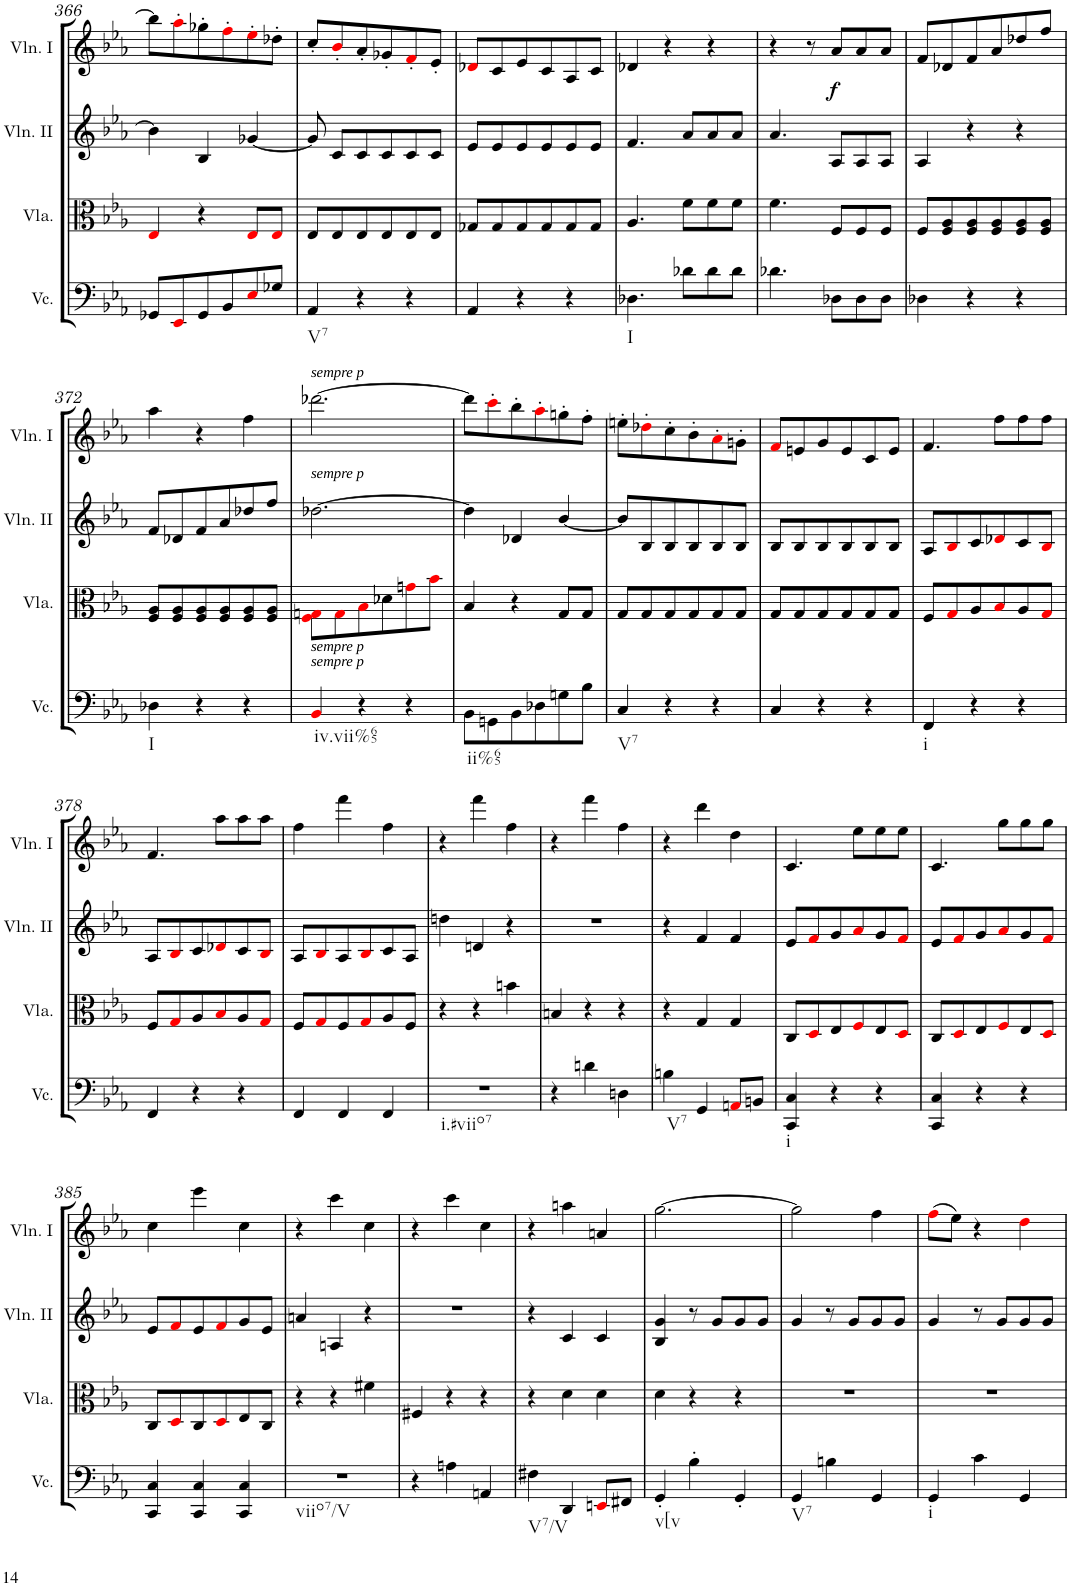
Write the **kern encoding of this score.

**kern	**kern	**kern	**kern	**dynam
*part4	*part3	*part2	*part1	*part1
*staff4	*staff3	*staff2	*staff1	*staff1
*I"Violoncello	*I"Viola	*I"Violin II	*I"Violin I	*
*I'Vc.	*I'Vla.	*I'Vln. II	*I'Vln. I	*
!!LO:PB:g=z
*clefF4	*clefC3	*clefG2	*clefG2	*
*k[b-e-a-]	*k[b-e-a-]	*k[b-e-a-]	*k[b-e-a-]	*
*c:	*c:	*c:	*c:	*
*M3/4	*M3/4	*M3/4	*M3/4	*
=366	=366	=366	=366	=366
8GG-X/L	4E-i/	4b-\]	8bb-\L]	.
8EE-i/	.	.	8aa-'i\	.
8GG-/	4r	4B-/	8gg-X'\	.
8BB-/	.	.	8ff'i\	.
8E-i/	8E-i/L	[4g-X/	8ee-'i\	.
8G-X/J	8E-i/J	.	8dd-X'\J	.
=367	=367	=367	=367	=367
!LO:TX:b:t=V7	!	!	!	!
4AA-/	8E-/L	8g-/]	8cc'/L	.
.	8E-/	8c/L	8b-'i/	.
4r	8E-/	8c/	8a-'/	.
.	8E-/	8c/	8g-X'/	.
4r	8E-/	8c/	8f'i/	.
.	8E-/J	8c/J	8e-'/J	.
=368	=368	=368	=368	=368
4AA-/	8G-X/L	8e-/L	8d-Xi/L	.
.	8G-/	8e-/	8c/	.
4r	8G-/	8e-/	8e-/	.
.	8G-/	8e-/	8c/	.
4r	8G-/	8e-/	8A-/	.
.	8G-/J	8e-/J	8c/J	.
=369	=369	=369	=369	=369
!LO:TX:b:t=I	!	!	!	!
4.D-X\	4.A-/	4.f/	4d-X/	.
.	.	.	4r	.
8d-X\L	8f\L	8a-/L	.	.
8d-\	8f\	8a-/	4r	.
8d-\J	8f\J	8a-/J	.	.
=370	=370	=370	=370	=370
4.d-X\	4.f\	4.a-/	4r	.
.	.	.	8r	.
!	!	!	!	!LO:DY:b
8D-X\L	8F/L	8A-/L	8a-/L	f
8D-\	8F/	8A-/	8a-/	.
8D-\J	8F/J	8A-/J	8a-/J	.
=371	=371	=371	=371	=371
4D-X\	8F/L	4A-/	8f/L	.
.	8F/ 8A-/	.	8d-X/	.
4r	8F/ 8A-/	4r	8f/	.
.	8F/ 8A-/	.	8a-/	.
4r	8F/ 8A-/	4r	8dd-X/	.
.	8F/ 8A-/J	.	8ff/J	.
!!LO:LB:g=z
=372	=372	=372	=372	=372
!LO:TX:b:t=I	!	!	!	!
4D-X\	8F/ 8A-/L	8f/L	4aa-\	.
.	8F/ 8A-/	8d-X/	.	.
4r	8F/ 8A-/	8f/	4r	.
.	8F/ 8A-/	8a-/	.	.
4r	8F/ 8A-/	8dd-X/	4ff\	.
.	8F/ 8A-/J	8ff/J	.	.
=373	=373	=373	=373	=373
!	!	!	!LO:TX:a:i:t=sempre p	!
!	!	!LO:TX:a:i:t=sempre p	!	!
!LO:TX:a:i:t=sempre p	!	!	!	!
!LO:TX:a:i:t=sempre p	!	!	!	!
!LO:TX:b:t=iv.vii%65	!	!	!	!
4BB-i/	8Fi\ 8Gni\L	[2.dd-X\	[2.ddd-X\	.
.	8Gi\	.	.	.
4r	8B-i\	.	.	.
.	8d-X\	.	.	.
4r	8gni\	.	.	.
.	8b-i\J	.	.	.
=374	=374	=374	=374	=374
!LO:TX:b:t=ii%65	!	!	!	!
8BB-\L	4B-/	4dd-\]	8ddd-\L]	.
8GGn\	.	.	8ccc'i\	.
8BB-\	4r	4d-X/	8bb-'\	.
8D-X\	.	.	8aa-'i\	.
8Gn\	8G/L	[4b-/	8ggn'\	.
8B-\J	8G/J	.	8ff'\J	.
=375	=375	=375	=375	=375
!LO:TX:b:t=V7	!	!	!	!
4C/	8G/L	8b-/L]	8een'\L	.
.	8G/	8B-/	8dd-X'i\	.
4r	8G/	8B-/	8cc'\	.
.	8G/	8B-/	8b-'\	.
4r	8G/	8B-/	8a-'i\	.
.	8G/J	8B-/J	8gn'\J	.
=376	=376	=376	=376	=376
4C/	8G/L	8B-/L	8fi/L	.
.	8G/	8B-/	8en/	.
4r	8G/	8B-/	8g/	.
.	8G/	8B-/	8e/	.
4r	8G/	8B-/	8c/	.
.	8G/J	8B-/J	8e/J	.
=377	=377	=377	=377	=377
!LO:TX:b:t=i	!	!	!	!
4FF/	8F/L	8A-/L	4.f/	.
.	8Gi/	8B-i/	.	.
4r	8A-/	8c/	.	.
.	8B-i/	8d-Xi/	8ff\L	.
4r	8A-/	8c/	8ff\	.
.	8Gi/J	8B-i/J	8ff\J	.
!!LO:LB:g=z
=378	=378	=378	=378	=378
4FF/	8F/L	8A-/L	4.f/	.
.	8Gi/	8B-i/	.	.
4r	8A-/	8c/	.	.
.	8B-i/	8d-Xi/	8aa-\L	.
4r	8A-/	8c/	8aa-\	.
.	8Gi/J	8B-i/J	8aa-\J	.
=379	=379	=379	=379	=379
4FF/	8F/L	8A-/L	4ff\	.
.	8Gi/	8B-i/	.	.
4FF/	8F/	8A-/	4fff\	.
.	8Gi/	8B-i/	.	.
4FF/	8A-/	8c/	4ff\	.
.	8F/J	8A-/J	.	.
=380	=380	=380	=380	=380
!LO:TX:b:t=i.#viio7	!	!	!	!
2.r	4r	4ddn\	4r	.
.	4r	4dn/	4fff\	.
.	4bn\	4r	4ff\	.
=381	=381	=381	=381	=381
4r	4Bn/	2.r	4r	.
4dn\	4r	.	4fff\	.
4Dn\	4r	.	4ff\	.
=382	=382	=382	=382	=382
!LO:TX:b:t=V7	!	!	!	!
4Bn\	4r	4r	4r	.
4GG/	4G/	4f/	4ddd\	.
8AAni/L	4G/	4f/	4dd\	.
8BBn/J	.	.	.	.
=383	=383	=383	=383	=383
!LO:TX:b:t=i	!	!	!	!
4CC/ 4C/	8C/L	8e-/L	4.c/	.
.	8Di/	8fi/	.	.
4r	8E-/	8g/	.	.
.	8Fi/	8a-i/	8ee-\L	.
4r	8E-/	8g/	8ee-\	.
.	8Di/J	8fi/J	8ee-\J	.
=384	=384	=384	=384	=384
4CC/ 4C/	8C/L	8e-/L	4.c/	.
.	8Di/	8fi/	.	.
4r	8E-/	8g/	.	.
.	8Fi/	8a-i/	8gg\L	.
4r	8E-/	8g/	8gg\	.
.	8Di/J	8fi/J	8gg\J	.
!!LO:LB:g=z
=385	=385	=385	=385	=385
4CC/ 4C/	8C/L	8e-/L	4cc\	.
.	8Di/	8fi/	.	.
4CC/ 4C/	8C/	8e-/	4eee-\	.
.	8Di/	8fi/	.	.
4CC/ 4C/	8E-/	8g/	4cc\	.
.	8C/J	8e-/J	.	.
=386	=386	=386	=386	=386
!LO:TX:b:t=viio7/V	!	!	!	!
2.r	4r	4an/	4r	.
.	4r	4An/	4ccc\	.
.	4f#X\	4r	4cc\	.
=387	=387	=387	=387	=387
4r	4F#X/	2.r	4r	.
4An\	4r	.	4ccc\	.
4AAn/	4r	.	4cc\	.
=388	=388	=388	=388	=388
!LO:TX:b:t=V7/V	!	!	!	!
4F#X\	4r	4r	4r	.
4DD/	4d\	4c/	4aan\	.
8EEni/L	4d\	4c/	4an/	.
8FF#X/J	.	.	.	.
=389	=389	=389	=389	=389
!LO:TX:b:t=v[v	!	!	!	!
4GG'/	4d\	4B-/ 4g/	[2.gg\	.
4B-'\	4r	8r	.	.
.	.	8g/L	.	.
4GG'/	4r	8g/	.	.
.	.	8g/J	.	.
=390	=390	=390	=390	=390
!LO:TX:b:t=V7	!	!	!	!
4GG/	2.r	4g/	2gg\]	.
4Bn\	.	8r	.	.
.	.	8g/L	.	.
4GG/	.	8g/	4ff\	.
.	.	8g/J	.	.
=391	=391	=391	=391	=391
!LO:TX:b:t=i	!	!	!	!
4GG/	2.r	4g/	(8ffi\L	.
.	.	.	8ee-\J)	.
4c\	.	8r	4r	.
.	.	8g/L	.	.
4GG/	.	8g/	4ddi\	.
.	.	8g/J	.	.
=	=	=	=	=
*-	*-	*-	*-	*-
